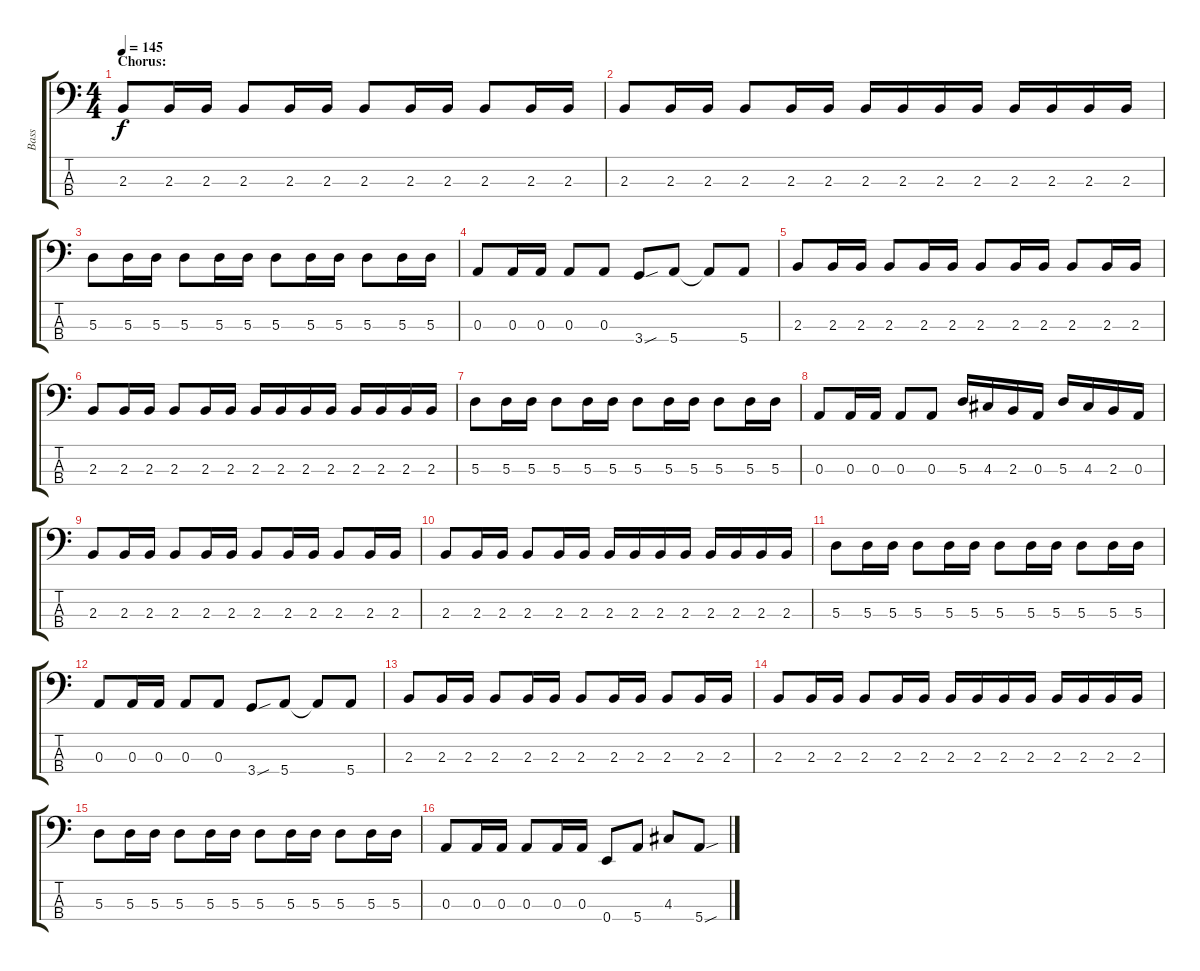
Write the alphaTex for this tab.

\track ("Bass" "Bass") {instrument electricbasspick}
\staff {score tabs}
\tuning (G2 D2 A1 E1) {hide}
\ts (4 4)
\section ("" "Chorus:")
\tempo 145
\clef f4
\ks c
2.3.8{dy f} 2.3.16 2.3.16 2.3.8 2.3.16 2.3.16 2.3.8 2.3.16 2.3.16 2.3.8 2.3.16 2.3.16 |
2.3.8 2.3.16 2.3.16 2.3.8 2.3.16 2.3.16 2.3.16 2.3.16 2.3.16 2.3.16 2.3.16 2.3.16 2.3.16 2.3.16 |
5.3.8 5.3.16 5.3.16 5.3.8 5.3.16 5.3.16 5.3.8 5.3.16 5.3.16 5.3.8 5.3.16 5.3.16 |
0.3.8 0.3.16 0.3.16 0.3.8 0.3.8 3.4{sou}.8 5.4.8 5.4{t}.8 5.4.8 |
2.3.8 2.3.16 2.3.16 2.3.8 2.3.16 2.3.16 2.3.8 2.3.16 2.3.16 2.3.8 2.3.16 2.3.16 |
2.3.8 2.3.16 2.3.16 2.3.8 2.3.16 2.3.16 2.3.16 2.3.16 2.3.16 2.3.16 2.3.16 2.3.16 2.3.16 2.3.16 |
5.3.8 5.3.16 5.3.16 5.3.8 5.3.16 5.3.16 5.3.8 5.3.16 5.3.16 5.3.8 5.3.16 5.3.16 |
0.3.8 0.3.16 0.3.16 0.3.8 0.3.8 5.3.16 4.3.16 2.3.16 0.3.16 5.3.16 4.3.16 2.3.16 0.3.16 |
2.3.8 2.3.16 2.3.16 2.3.8 2.3.16 2.3.16 2.3.8 2.3.16 2.3.16 2.3.8 2.3.16 2.3.16 |
2.3.8 2.3.16 2.3.16 2.3.8 2.3.16 2.3.16 2.3.16 2.3.16 2.3.16 2.3.16 2.3.16 2.3.16 2.3.16 2.3.16 |
5.3.8 5.3.16 5.3.16 5.3.8 5.3.16 5.3.16 5.3.8 5.3.16 5.3.16 5.3.8 5.3.16 5.3.16 |
0.3.8 0.3.16 0.3.16 0.3.8 0.3.8 3.4{sou}.8 5.4.8 5.4{t}.8 5.4.8 |
2.3.8 2.3.16 2.3.16 2.3.8 2.3.16 2.3.16 2.3.8 2.3.16 2.3.16 2.3.8 2.3.16 2.3.16 |
2.3.8 2.3.16 2.3.16 2.3.8 2.3.16 2.3.16 2.3.16 2.3.16 2.3.16 2.3.16 2.3.16 2.3.16 2.3.16 2.3.16 |
5.3.8 5.3.16 5.3.16 5.3.8 5.3.16 5.3.16 5.3.8 5.3.16 5.3.16 5.3.8 5.3.16 5.3.16 |
0.3.8 0.3.16 0.3.16 0.3.8 0.3.16 0.3.16 0.4.8 5.4.8 4.3.8 5.4{sou}.8
